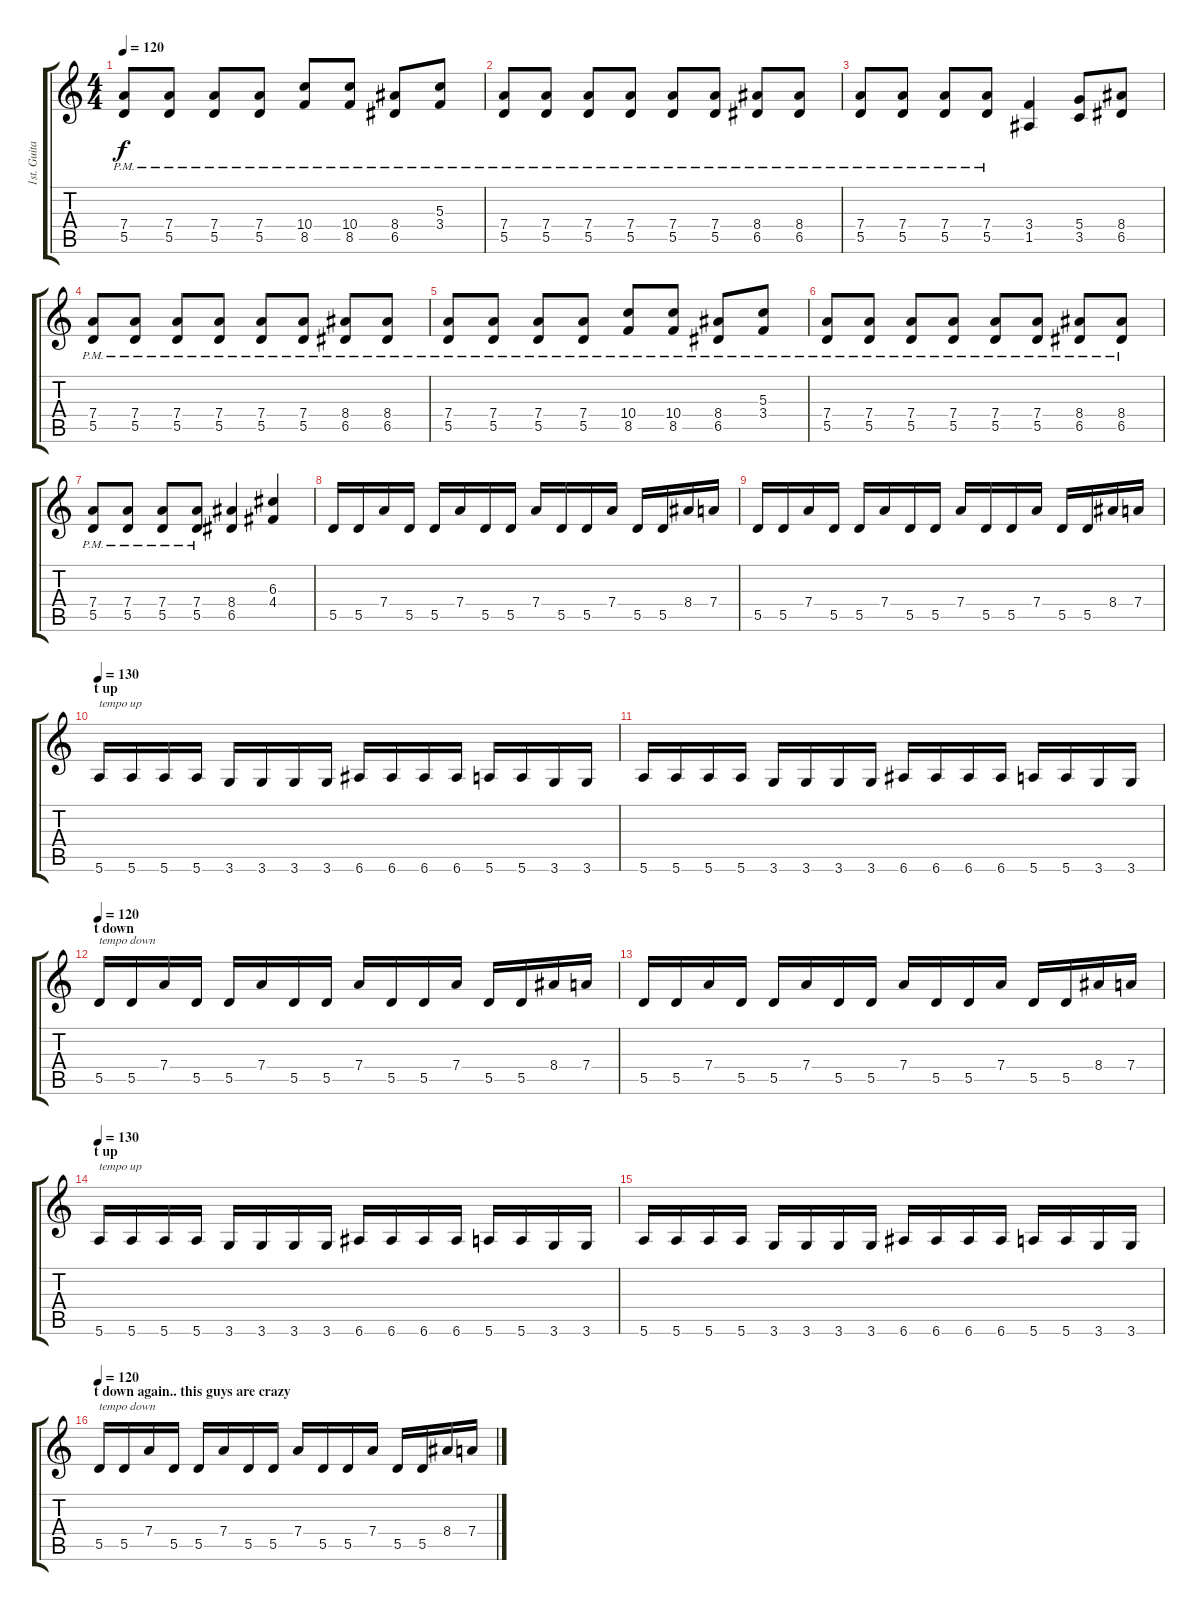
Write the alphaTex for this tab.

\track ("1st. Guitar R" "1st. Guita") {instrument overdrivenguitar}
\staff {score tabs}
\tuning (E4 B3 G3 D3 A2 E2) {hide}
\ts (4 4)
\tempo 120
\clef g2
\ks c
(7.4{pm} 5.5{pm}).8{dy f} (7.4{pm} 5.5{pm}).8 (7.4{pm} 5.5{pm}).8 (7.4{pm} 5.5{pm}).8 (10.4{pm} 8.5{pm}).8 (10.4{pm} 8.5{pm}).8 (8.4{pm} 6.5{pm}).8 (5.3{pm} 3.4{pm}).8 |
(7.4{pm} 5.5{pm}).8 (7.4{pm} 5.5{pm}).8 (7.4{pm} 5.5{pm}).8 (7.4{pm} 5.5{pm}).8 (7.4{pm} 5.5{pm}).8 (7.4{pm} 5.5{pm}).8 (8.4{pm} 6.5{pm}).8 (8.4{pm} 6.5{pm}).8 |
(7.4{pm} 5.5{pm}).8 (7.4{pm} 5.5{pm}).8 (7.4{pm} 5.5{pm}).8 (7.4{pm} 5.5{pm}).8 (3.4 1.5).4 (5.4 3.5).8 (8.4 6.5).8 |
(7.4{pm} 5.5{pm}).8{balance 13} (7.4{pm} 5.5{pm}).8 (7.4{pm} 5.5{pm}).8 (7.4{pm} 5.5{pm}).8 (7.4{pm} 5.5{pm}).8 (7.4{pm} 5.5{pm}).8 (8.4{pm} 6.5{pm}).8 (8.4{pm} 6.5{pm}).8 |
(7.4{pm} 5.5{pm}).8 (7.4{pm} 5.5{pm}).8 (7.4{pm} 5.5{pm}).8 (7.4{pm} 5.5{pm}).8 (10.4{pm} 8.5{pm}).8 (10.4{pm} 8.5{pm}).8 (8.4{pm} 6.5{pm}).8 (5.3{pm} 3.4{pm}).8 |
(7.4{pm} 5.5{pm}).8 (7.4{pm} 5.5{pm}).8 (7.4{pm} 5.5{pm}).8 (7.4{pm} 5.5{pm}).8 (7.4{pm} 5.5{pm}).8 (7.4{pm} 5.5{pm}).8 (8.4{pm} 6.5{pm}).8 (8.4{pm} 6.5{pm}).8 |
(7.4{pm} 5.5{pm}).8 (7.4{pm} 5.5{pm}).8 (7.4{pm} 5.5{pm}).8 (7.4{pm} 5.5{pm}).8 (8.4 6.5).4 (6.3 4.4).4 |
5.5.16 5.5.16 7.4.16 5.5.16 5.5.16 7.4.16 5.5.16 5.5.16 7.4.16 5.5.16 5.5.16 7.4.16 5.5.16 5.5.16 8.4.16 7.4.16 |
5.5.16 5.5.16 7.4.16 5.5.16 5.5.16 7.4.16 5.5.16 5.5.16 7.4.16 5.5.16 5.5.16 7.4.16 5.5.16 5.5.16 8.4.16 7.4.16 |
\section ("" "t up")
\tempo 130
5.6.16{txt "tempo up"} 5.6.16 5.6.16 5.6.16 3.6.16 3.6.16 3.6.16 3.6.16 6.6.16 6.6.16 6.6.16 6.6.16 5.6.16 5.6.16 3.6.16 3.6.16 |
5.6.16 5.6.16 5.6.16 5.6.16 3.6.16 3.6.16 3.6.16 3.6.16 6.6.16 6.6.16 6.6.16 6.6.16 5.6.16 5.6.16 3.6.16 3.6.16 |
\section ("" "t down")
\tempo 120
5.5.16{txt "tempo down"} 5.5.16 7.4.16 5.5.16 5.5.16 7.4.16 5.5.16 5.5.16 7.4.16 5.5.16 5.5.16 7.4.16 5.5.16 5.5.16 8.4.16 7.4.16 |
5.5.16 5.5.16 7.4.16 5.5.16 5.5.16 7.4.16 5.5.16 5.5.16 7.4.16 5.5.16 5.5.16 7.4.16 5.5.16 5.5.16 8.4.16 7.4.16 |
\section ("" "t up")
\tempo 130
5.6.16{txt "tempo up"} 5.6.16 5.6.16 5.6.16 3.6.16 3.6.16 3.6.16 3.6.16 6.6.16 6.6.16 6.6.16 6.6.16 5.6.16 5.6.16 3.6.16 3.6.16 |
5.6.16 5.6.16 5.6.16 5.6.16 3.6.16 3.6.16 3.6.16 3.6.16 6.6.16 6.6.16 6.6.16 6.6.16 5.6.16 5.6.16 3.6.16 3.6.16 |
\section ("" "t down again.. this guys are crazy")
\tempo 120
5.5.16{txt "tempo down" volume 15 balance 13} 5.5.16 7.4.16 5.5.16 5.5.16 7.4.16 5.5.16 5.5.16 7.4.16 5.5.16 5.5.16 7.4.16 5.5.16 5.5.16 8.4.16 7.4.16
